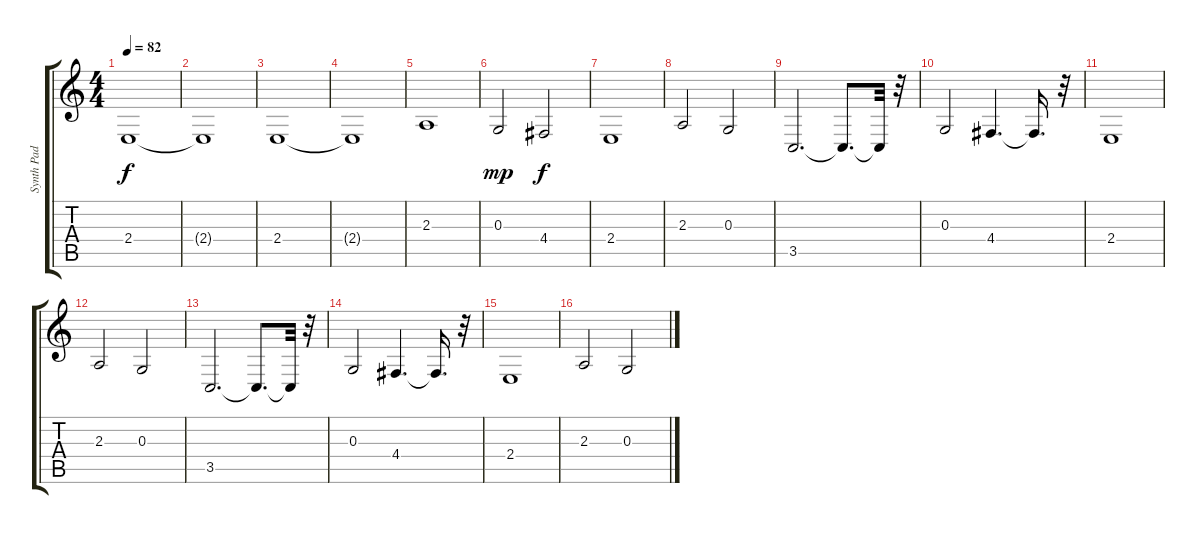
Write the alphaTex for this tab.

\track ("Synth Pad 1" "Synth Pad ") {instrument fx2soundtrack}
\staff {score tabs}
\tuning (E4 B3 G3 D3 A2 E2) {hide}
\ts (4 4)
\tempo 82
\clef g2
\ks c
2.4.1{dy f} |
2.4{t}.1 |
2.4.1 |
2.4{t}.1 |
2.3.1 |
0.3.2{dy mp} 4.4.2{dy f} |
2.4.1 |
2.3.2 0.3.2 |
3.5.2{d} 3.5{t}.8{d} 3.5{t}.32 r.32 |
0.3.2 4.4.4{d} 4.4{t}.16{d} r.32 |
2.4.1 |
2.3.2 0.3.2 |
3.5.2{d} 3.5{t}.8{d} 3.5{t}.32 r.32 |
0.3.2 4.4.4{d} 4.4{t}.16{d} r.32 |
2.4.1 |
2.3.2 0.3.2
